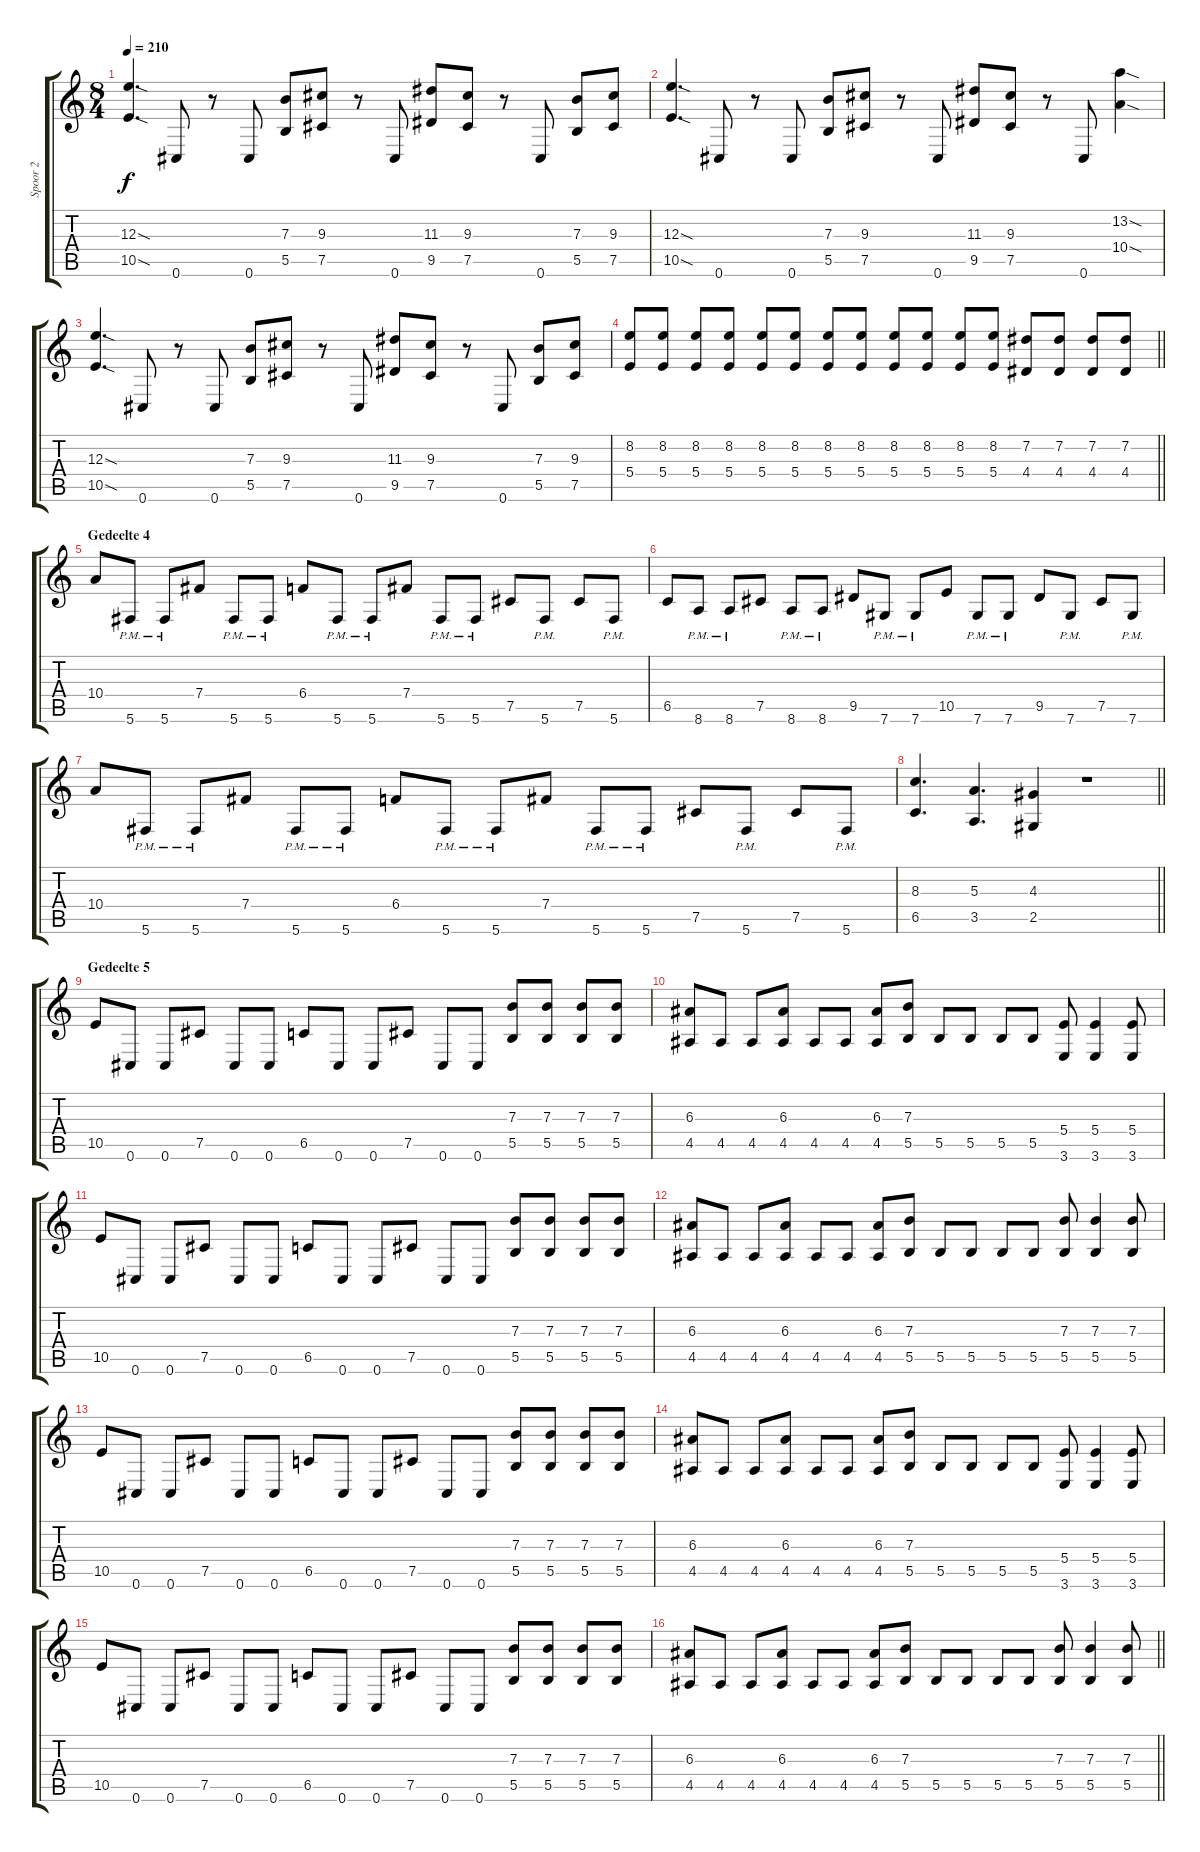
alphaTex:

\track ("Spoor 2" "Spoor 2") {instrument distortionguitar}
\staff {score tabs}
\tuning (Db4 Ab3 E3 B2 Gb2 Db2) {hide}
\ts (8 4)
\tempo 210
\clef g2
\ks c
(12.3{sod} 10.5{sod}).4{d dy f} 0.6.8 r.8 0.6.8 (7.3 5.5).8 (9.3 7.5).8 r.8 0.6.8 (11.3 9.5).8 (9.3 7.5).8 r.8 0.6.8 (7.3 5.5).8 (9.3 7.5).8 |
(12.3{sod} 10.5{sod}).4{d} 0.6.8 r.8 0.6.8 (7.3 5.5).8 (9.3 7.5).8 r.8 0.6.8 (11.3 9.5).8 (9.3 7.5).8 r.8 0.6.8 (13.2{sod} 10.4{sod}).4 |
(12.3{sod} 10.5{sod}).4{d} 0.6.8 r.8 0.6.8 (7.3 5.5).8 (9.3 7.5).8 r.8 0.6.8 (11.3 9.5).8 (9.3 7.5).8 r.8 0.6.8 (7.3 5.5).8 (9.3 7.5).8 |
\barLineRight lightlight
(8.2 5.4).8 (8.2 5.4).8 (8.2 5.4).8 (8.2 5.4).8 (8.2 5.4).8 (8.2 5.4).8 (8.2 5.4).8 (8.2 5.4).8 (8.2 5.4).8 (8.2 5.4).8 (8.2 5.4).8 (8.2 5.4).8 (7.2 4.4).8 (7.2 4.4).8 (7.2 4.4).8 (7.2 4.4).8 |
\section ("" "Gedeelte 4")
10.4.8 5.6{pm}.8 5.6{pm}.8 7.4.8 5.6{pm}.8 5.6{pm}.8 6.4.8 5.6{pm}.8 5.6{pm}.8 7.4.8 5.6{pm}.8 5.6{pm}.8 7.5.8 5.6{pm}.8 7.5.8 5.6{pm}.8 |
6.5.8 8.6{pm}.8 8.6{pm}.8 7.5.8 8.6{pm}.8 8.6{pm}.8 9.5.8 7.6{pm}.8 7.6{pm}.8 10.5.8 7.6{pm}.8 7.6{pm}.8 9.5.8 7.6{pm}.8 7.5.8 7.6{pm}.8 |
10.4.8 5.6{pm}.8 5.6{pm}.8 7.4.8 5.6{pm}.8 5.6{pm}.8 6.4.8 5.6{pm}.8 5.6{pm}.8 7.4.8 5.6{pm}.8 5.6{pm}.8 7.5.8 5.6{pm}.8 7.5.8 5.6{pm}.8 |
\barLineRight lightlight
(8.3 6.5).4{d} (5.3 3.5).4{d} (4.3 2.5).4 r.1 |
\section ("" "Gedeelte 5")
10.5.8 0.6.8 0.6.8 7.5.8 0.6.8 0.6.8 6.5.8 0.6.8 0.6.8 7.5.8 0.6.8 0.6.8 (7.3 5.5).8 (7.3 5.5).8 (7.3 5.5).8 (7.3 5.5).8 |
(6.3 4.5).8 4.5.8 4.5.8 (6.3 4.5).8 4.5.8 4.5.8 (6.3 4.5).8 (7.3 5.5).8 5.5.8 5.5.8 5.5.8 5.5.8 (5.4 3.6).8 (5.4 3.6).4 (5.4 3.6).8 |
10.5.8 0.6.8 0.6.8 7.5.8 0.6.8 0.6.8 6.5.8 0.6.8 0.6.8 7.5.8 0.6.8 0.6.8 (7.3 5.5).8 (7.3 5.5).8 (7.3 5.5).8 (7.3 5.5).8 |
(6.3 4.5).8 4.5.8 4.5.8 (6.3 4.5).8 4.5.8 4.5.8 (6.3 4.5).8 (7.3 5.5).8 5.5.8 5.5.8 5.5.8 5.5.8 (7.3 5.5).8 (7.3 5.5).4 (7.3 5.5).8 |
10.5.8 0.6.8 0.6.8 7.5.8 0.6.8 0.6.8 6.5.8 0.6.8 0.6.8 7.5.8 0.6.8 0.6.8 (7.3 5.5).8 (7.3 5.5).8 (7.3 5.5).8 (7.3 5.5).8 |
(6.3 4.5).8 4.5.8 4.5.8 (6.3 4.5).8 4.5.8 4.5.8 (6.3 4.5).8 (7.3 5.5).8 5.5.8 5.5.8 5.5.8 5.5.8 (5.4 3.6).8 (5.4 3.6).4 (5.4 3.6).8 |
10.5.8 0.6.8 0.6.8 7.5.8 0.6.8 0.6.8 6.5.8 0.6.8 0.6.8 7.5.8 0.6.8 0.6.8 (7.3 5.5).8 (7.3 5.5).8 (7.3 5.5).8 (7.3 5.5).8 |
\barLineRight lightlight
(6.3 4.5).8 4.5.8 4.5.8 (6.3 4.5).8 4.5.8 4.5.8 (6.3 4.5).8 (7.3 5.5).8 5.5.8 5.5.8 5.5.8 5.5.8 (7.3 5.5).8 (7.3 5.5).4 (7.3 5.5).8
